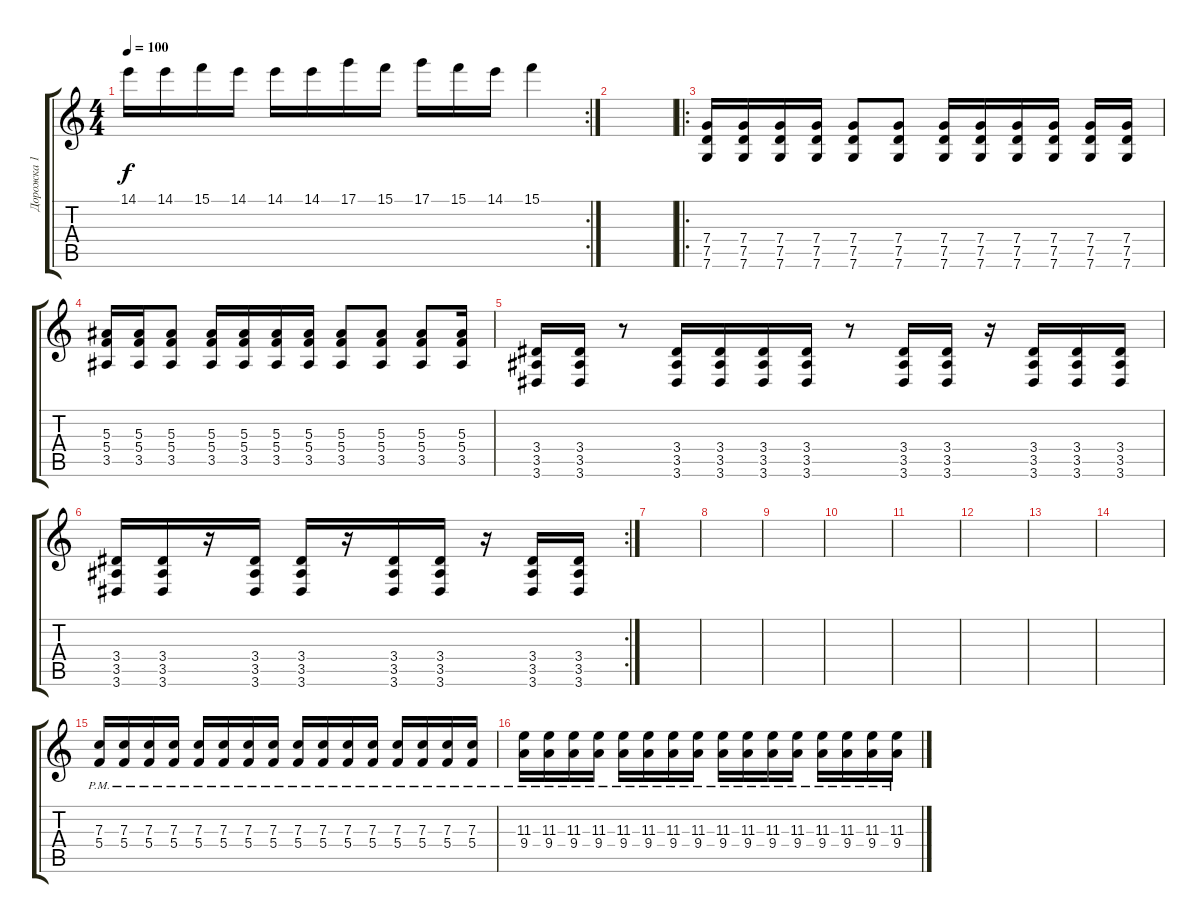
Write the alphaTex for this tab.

\track ("Дорожка 1" "Дорожка 1") {instrument distortionguitar}
\staff {score tabs}
\tuning (D4 A3 F3 C3 G2 C2) {hide}
\rc 2
\ts (4 4)
\tempo 100
\clef g2
\ks c
14.1.16{dy f} 14.1.16 15.1.16 14.1.16 14.1.16 14.1.16 17.1.16 15.1.16 17.1.16 15.1.16 14.1.16 15.1.4 |
|
\ro
(7.4 7.5 7.6).16 (7.4 7.5 7.6).16 (7.4 7.5 7.6).16 (7.4 7.5 7.6).16 (7.4 7.5 7.6).8 (7.4 7.5 7.6).8 (7.4 7.5 7.6).16 (7.4 7.5 7.6).16 (7.4 7.5 7.6).16 (7.4 7.5 7.6).16 (7.4 7.5 7.6).16 (7.4 7.5 7.6).16 |
(5.3 5.4 3.5).16 (5.3 5.4 3.5).16 (5.3 5.4 3.5).8 (5.3 5.4 3.5).16 (5.3 5.4 3.5).16 (5.3 5.4 3.5).16 (5.3 5.4 3.5).16 (5.3 5.4 3.5).8 (5.3 5.4 3.5).8 (5.3 5.4 3.5).8 (5.3 5.4 3.5).16 |
(3.4 3.5 3.6).16 (3.4 3.5 3.6).16 r.8 (3.4 3.5 3.6).16 (3.4 3.5 3.6).16 (3.4 3.5 3.6).16 (3.4 3.5 3.6).16 r.8 (3.4 3.5 3.6).16 (3.4 3.5 3.6).16 r.16 (3.4 3.5 3.6).16 (3.4 3.5 3.6).16 (3.4 3.5 3.6).16 |
\rc 2
(3.4 3.5 3.6).16 (3.4 3.5 3.6).16 r.16 (3.4 3.5 3.6).16 (3.4 3.5 3.6).16 r.16 (3.4 3.5 3.6).16 (3.4 3.5 3.6).16 r.16 (3.4 3.5 3.6).16 (3.4 3.5 3.6).16 |
|
|
|
|
|
|
|
|
(7.3{pm} 5.4{pm}).16 (7.3{pm} 5.4{pm}).16 (7.3{pm} 5.4{pm}).16 (7.3{pm} 5.4{pm}).16 (7.3{pm} 5.4{pm}).16 (7.3{pm} 5.4{pm}).16 (7.3{pm} 5.4{pm}).16 (7.3{pm} 5.4{pm}).16 (7.3{pm} 5.4{pm}).16 (7.3{pm} 5.4{pm}).16 (7.3{pm} 5.4{pm}).16 (7.3{pm} 5.4{pm}).16 (7.3{pm} 5.4{pm}).16 (7.3{pm} 5.4{pm}).16 (7.3{pm} 5.4{pm}).16 (7.3{pm} 5.4{pm}).16 |
(11.3{pm} 9.4{pm}).16 (11.3{pm} 9.4{pm}).16 (11.3{pm} 9.4{pm}).16 (11.3{pm} 9.4{pm}).16 (11.3{pm} 9.4{pm}).16 (11.3{pm} 9.4{pm}).16 (11.3{pm} 9.4{pm}).16 (11.3{pm} 9.4{pm}).16 (11.3{pm} 9.4{pm}).16 (11.3{pm} 9.4{pm}).16 (11.3{pm} 9.4{pm}).16 (11.3{pm} 9.4{pm}).16 (11.3{pm} 9.4{pm}).16 (11.3{pm} 9.4{pm}).16 (11.3{pm} 9.4{pm}).16 (11.3{pm} 9.4{pm}).16
